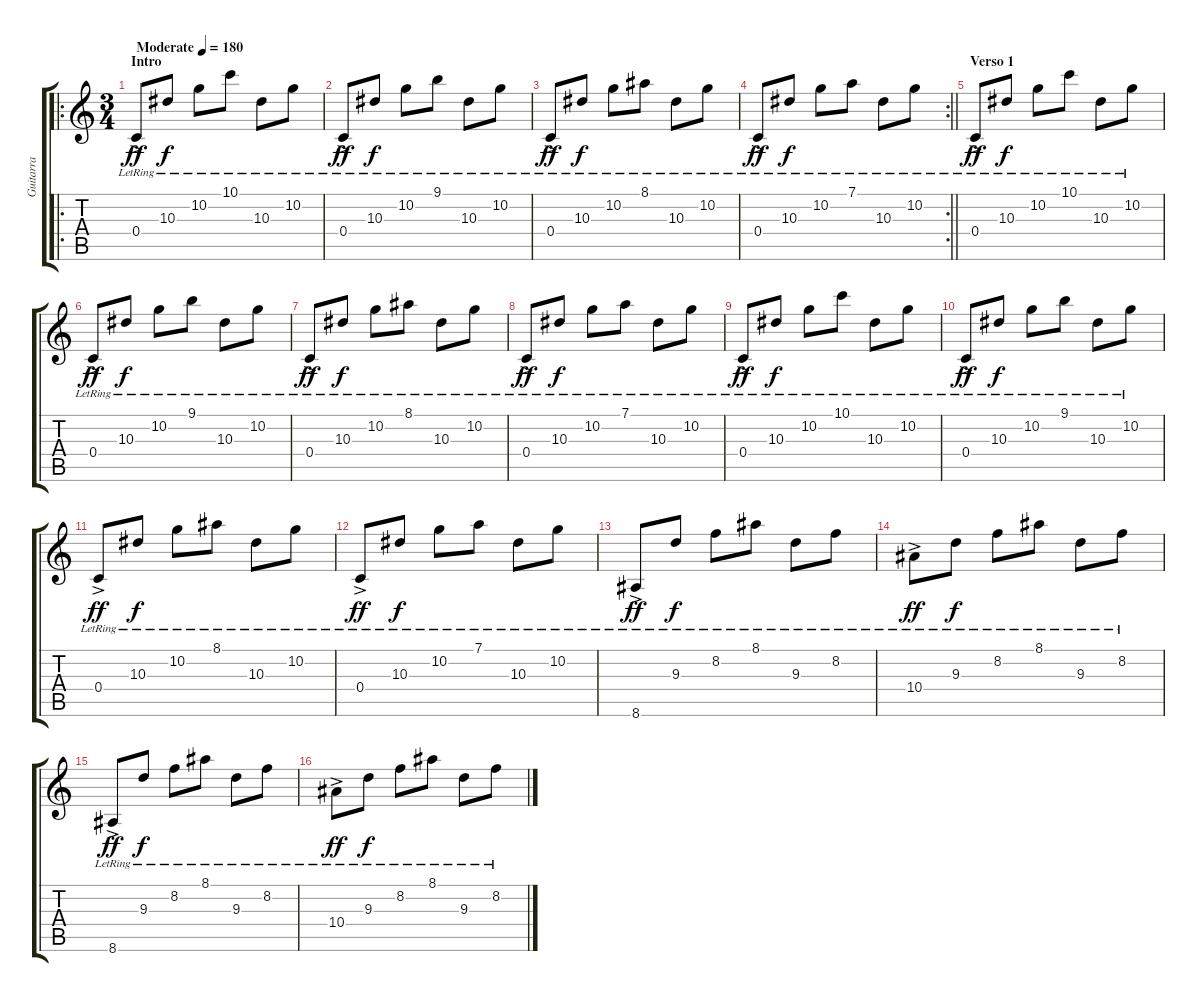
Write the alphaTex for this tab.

\track ("Guitarra" "Guitarra") {instrument acousticguitarnylon}
\staff {score tabs}
\tuning (D4 A3 F3 C3 G2 D2) {hide}
\ro
\ts (3 4)
\section ("" "Intro")
\tempo (180 "Moderate")
\clef g2
\ks c
0.4{ac lr}.8{dy ff instrument acousticguitarnylon} 10.3{lr}.8{dy f} 10.2{lr}.8 10.1{lr}.8 10.3{lr}.8 10.2{lr}.8 |
0.4{ac lr}.8{dy ff} 10.3{lr}.8{dy f} 10.2{lr}.8 9.1{lr}.8 10.3{lr}.8 10.2{lr}.8 |
0.4{ac lr}.8{dy ff} 10.3{lr}.8{dy f} 10.2{lr}.8 8.1{lr}.8 10.3{lr}.8 10.2{lr}.8 |
\rc 2
\barLineRight lightlight
0.4{ac lr}.8{dy ff} 10.3{lr}.8{dy f} 10.2{lr}.8 7.1{lr}.8 10.3{lr}.8 10.2{lr}.8 |
\section ("" "Verso 1")
0.4{ac lr}.8{dy ff} 10.3{lr}.8{dy f} 10.2{lr}.8 10.1{lr}.8 10.3{lr}.8 10.2{lr}.8 |
0.4{ac lr}.8{dy ff} 10.3{lr}.8{dy f} 10.2{lr}.8 9.1{lr}.8 10.3{lr}.8 10.2{lr}.8 |
0.4{ac lr}.8{dy ff} 10.3{lr}.8{dy f} 10.2{lr}.8 8.1{lr}.8 10.3{lr}.8 10.2{lr}.8 |
0.4{ac lr}.8{dy ff} 10.3{lr}.8{dy f} 10.2{lr}.8 7.1{lr}.8 10.3{lr}.8 10.2{lr}.8 |
0.4{ac lr}.8{dy ff} 10.3{lr}.8{dy f} 10.2{lr}.8 10.1{lr}.8 10.3{lr}.8 10.2{lr}.8 |
0.4{ac lr}.8{dy ff} 10.3{lr}.8{dy f} 10.2{lr}.8 9.1{lr}.8 10.3{lr}.8 10.2{lr}.8 |
0.4{ac lr}.8{dy ff} 10.3{lr}.8{dy f} 10.2{lr}.8 8.1{lr}.8 10.3{lr}.8 10.2{lr}.8 |
0.4{ac lr}.8{dy ff} 10.3{lr}.8{dy f} 10.2{lr}.8 7.1{lr}.8 10.3{lr}.8 10.2{lr}.8 |
8.6{ac lr}.8{dy ff} 9.3{lr}.8{dy f} 8.2{lr}.8 8.1{lr}.8 9.3{lr}.8 8.2{lr}.8 |
10.4{ac lr}.8{dy ff} 9.3{lr}.8{dy f} 8.2{lr}.8 8.1{lr}.8 9.3{lr}.8 8.2{lr}.8 |
8.6{ac lr}.8{dy ff} 9.3{lr}.8{dy f} 8.2{lr}.8 8.1{lr}.8 9.3{lr}.8 8.2{lr}.8 |
10.4{ac lr}.8{dy ff} 9.3{lr}.8{dy f} 8.2{lr}.8 8.1{lr}.8 9.3{lr}.8 8.2{lr}.8
